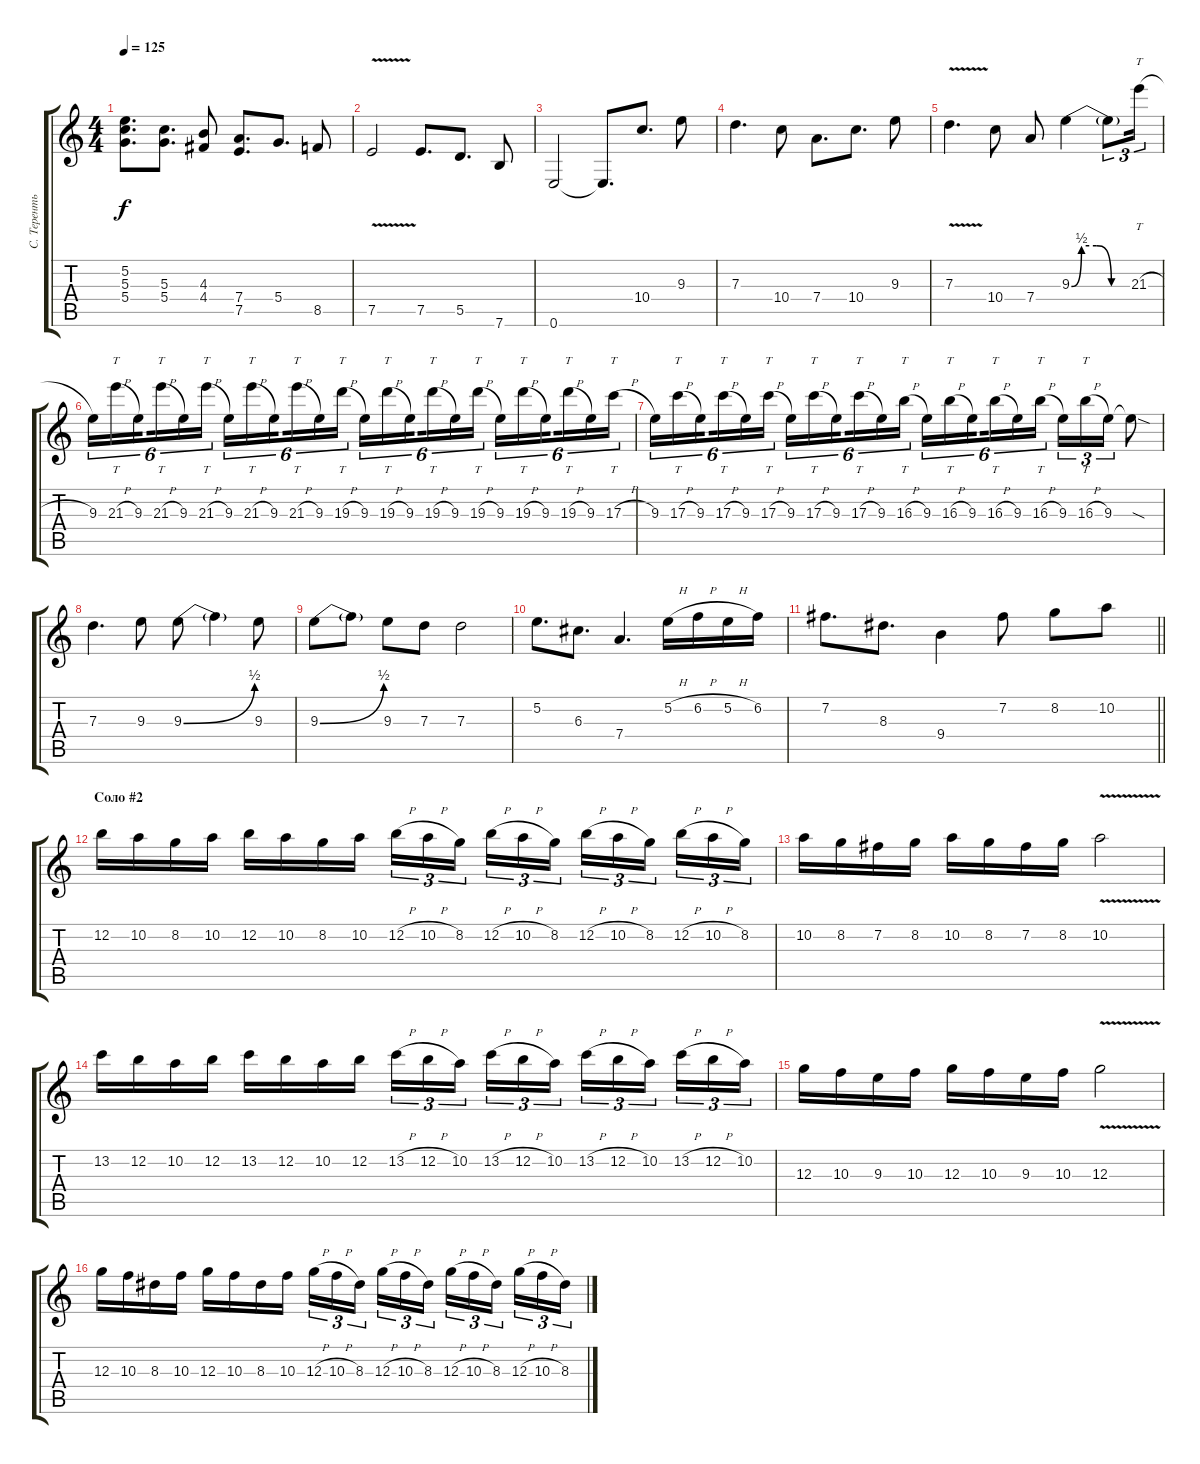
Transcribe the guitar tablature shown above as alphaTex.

\track ("С. Терентьев" "С. Теренть") {instrument distortionguitar}
\staff {score tabs}
\tuning (E4 B3 G3 D3 A2 E2) {hide}
\ts (4 4)
\tempo 125
\clef g2
\ks c
(5.2{t} 5.3{t} 5.4{t}).8{d dy f} (5.3 5.4).8{d} (4.3 4.4).8 (7.4 7.5).8{d} 5.4.8{d} 8.5.8 |
7.5{v}.2 7.5.8{d} 5.5.8{d} 7.6.8 |
0.6.2 0.6{t}.8{d} 10.4.8{d} 9.3.8 |
7.3.4{d} 10.4.8 7.4.8{d} 10.4.8{d} 9.3.8 |
7.3{v}.4{d} 10.4.8 7.4.8 9.3{be (custom 0 0 10 2 25 2 40 0 60 0)}.4 9.3{t}.8{tu (3 2)} 21.3{h}.16{tt tu (3 2)} |
9.3.16{tu (6 4)} 21.3{h}.16{tt tu (6 4)} 9.3.16{tu (6 4) beam splitsecondary} 21.3{h}.16{tt tu (6 4)} 9.3.16{tu (6 4)} 21.3{h}.16{tt tu (6 4)} 9.3.16{tu (6 4)} 21.3{h}.16{tt tu (6 4)} 9.3.16{tu (6 4) beam splitsecondary} 21.3{h}.16{tt tu (6 4)} 9.3.16{tu (6 4)} 19.3{h}.16{tt tu (6 4)} 9.3.16{tu (6 4)} 19.3{h}.16{tt tu (6 4)} 9.3.16{tu (6 4) beam splitsecondary} 19.3{h}.16{tt tu (6 4)} 9.3.16{tu (6 4)} 19.3{h}.16{tt tu (6 4)} 9.3.16{tu (6 4)} 19.3{h}.16{tt tu (6 4)} 9.3.16{tu (6 4) beam splitsecondary} 19.3{h}.16{tt tu (6 4)} 9.3.16{tu (6 4)} 17.3{h}.16{tt tu (6 4)} |
9.3.16{tu (6 4)} 17.3{h}.16{tt tu (6 4)} 9.3.16{tu (6 4) beam splitsecondary} 17.3{h}.16{tt tu (6 4)} 9.3.16{tu (6 4)} 17.3{h}.16{tt tu (6 4)} 9.3.16{tu (6 4)} 17.3{h}.16{tt tu (6 4)} 9.3.16{tu (6 4) beam splitsecondary} 17.3{h}.16{tt tu (6 4)} 9.3.16{tu (6 4)} 16.3{h}.16{tt tu (6 4)} 9.3.16{tu (6 4)} 16.3{h}.16{tt tu (6 4)} 9.3.16{tu (6 4) beam splitsecondary} 16.3{h}.16{tt tu (6 4)} 9.3.16{tu (6 4)} 16.3{h}.16{tt tu (6 4)} 9.3.16{tu (3 2)} 16.3{h}.16{tt tu (3 2)} 9.3.16{tu (3 2)} 9.3{sod t}.8 |
7.3.4{d} 9.3.8 9.3{be (bend 0 0 60 2)}.8 9.3{t}.4 9.3.8 |
9.3{be (bend 0 0 60 2)}.8 9.3{t}.8 9.3.8 7.3.8 7.3.2 |
5.2.8{d} 6.3.8{d} 7.4.4{d} 5.2{h}.16 6.2{h}.16 5.2{h}.16 6.2.16 |
\barLineRight lightlight
7.2.8{d} 8.3.8{d} 9.4.4 7.2.8 8.2.8 10.2.8 |
\section ("" "Соло #2")
12.2.16 10.2.16 8.2.16 10.2.16 12.2.16 10.2.16 8.2.16 10.2.16 12.2{h}.16{tu (3 2)} 10.2{h}.16{tu (3 2)} 8.2.16{tu (3 2) beam splitsecondary} 12.2{h}.16{tu (3 2)} 10.2{h}.16{tu (3 2)} 8.2.16{tu (3 2)} 12.2{h}.16{tu (3 2)} 10.2{h}.16{tu (3 2)} 8.2.16{tu (3 2) beam splitsecondary} 12.2{h}.16{tu (3 2)} 10.2{h}.16{tu (3 2)} 8.2.16{tu (3 2)} |
10.2.16 8.2.16 7.2.16 8.2.16 10.2.16 8.2.16 7.2.16 8.2.16 10.2{v}.2 |
13.2.16 12.2.16 10.2.16 12.2.16 13.2.16 12.2.16 10.2.16 12.2.16 13.2{h}.16{tu (3 2)} 12.2{h}.16{tu (3 2)} 10.2.16{tu (3 2) beam splitsecondary} 13.2{h}.16{tu (3 2)} 12.2{h}.16{tu (3 2)} 10.2.16{tu (3 2)} 13.2{h}.16{tu (3 2)} 12.2{h}.16{tu (3 2)} 10.2.16{tu (3 2) beam splitsecondary} 13.2{h}.16{tu (3 2)} 12.2{h}.16{tu (3 2)} 10.2.16{tu (3 2)} |
12.3.16 10.3.16 9.3.16 10.3.16 12.3.16 10.3.16 9.3.16 10.3.16 12.3{v}.2 |
12.3.16 10.3.16 8.3.16 10.3.16 12.3.16 10.3.16 8.3.16 10.3.16 12.3{h}.16{tu (3 2)} 10.3{h}.16{tu (3 2)} 8.3.16{tu (3 2) beam splitsecondary} 12.3{h}.16{tu (3 2)} 10.3{h}.16{tu (3 2)} 8.3.16{tu (3 2)} 12.3{h}.16{tu (3 2)} 10.3{h}.16{tu (3 2)} 8.3.16{tu (3 2) beam splitsecondary} 12.3{h}.16{tu (3 2)} 10.3{h}.16{tu (3 2)} 8.3.16{tu (3 2)}
